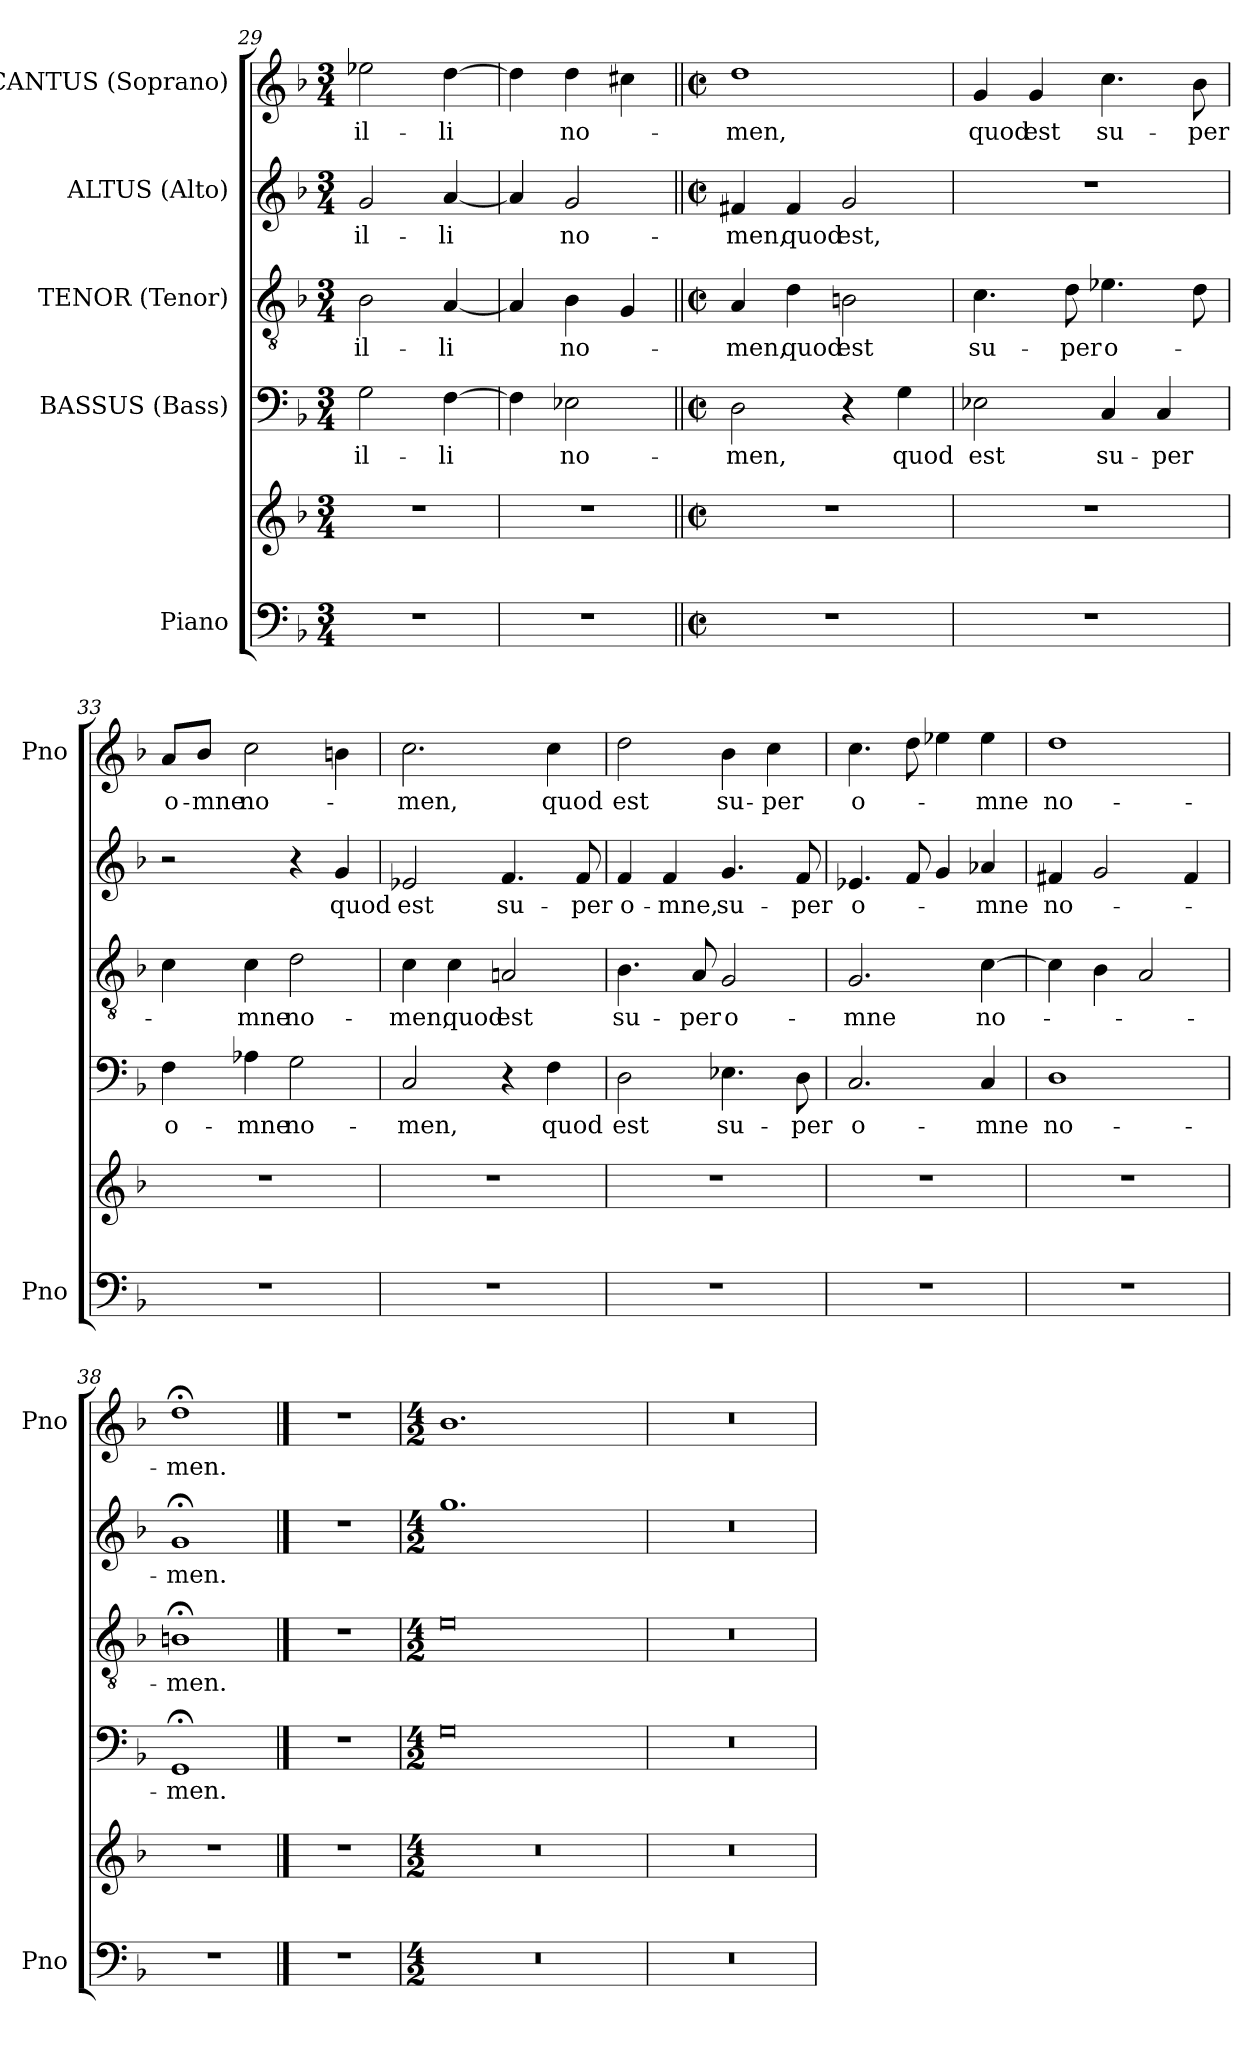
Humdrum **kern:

**kern	**kern	**kern	**text	**kern	**text	**kern	**text	**kern	**text
*part5	*part5	*part4	*part4	*part3	*part3	*part2	*part2	*part1	*part1
*staff6	*staff5	*staff4	*staff4	*staff3	*staff3	*staff2	*staff2	*staff1	*staff1
*I"Piano	*	*I"BASSUS (Bass)	*	*I"TENOR (Tenor)	*	*I"ALTUS (Alto)	*	*I"CANTUS (Soprano)	*
*I'Pno	*	*	*	*	*	*	*	*I'Pno	*
*clefF4	*clefG2	*clefF4	*	*clefGv2	*	*clefG2	*	*clefG2	*
*k[b-]	*k[b-]	*k[b-]	*	*k[b-]	*	*k[b-]	*	*k[b-]	*
*F:	*F:	*F:	*	*F:	*	*F:	*	*F:	*
*M3/4	*M3/4	*M3/4	*	*M3/4	*	*M3/4	*	*M3/4	*
=29	=29	=29	=29	=29	=29	=29	=29	=29	=29
2.r	2.r	2G\	il-	2B-\	il-	2g/	il-	2ee-X\	il-
.	.	[4F\	-li	[4A/	-li	[4a/	-li	[4dd\	-li
=30	=30	=30	=30	=30	=30	=30	=30	=30	=30
2.r	2.r	4F\]	.	4A/]	.	4a/]	.	4dd\]	.
.	.	2E-X\	no-	4B-\	no-	2g/	no-	4dd\	no-
.	.	.	.	4G/	.	.	.	4cc#X\	.
=31||	=31||	=31||	=31||	=31||	=31||	=31||	=31||	=31||	=31||
*M2/2	*M2/2	*M2/2	*	*M2/2	*	*M2/2	*	*M2/2	*
*met(c|)	*met(c|)	*met(c|)	*	*met(c|)	*	*met(c|)	*	*met(c|)	*
1r	1r	2D\	-men,	4A/	-men,	4f#X/	-men,	1dd	-men,
.	.	.	.	4d\	quod	4f#/	quod	.	.
.	.	4r	.	2Bn\	est	2g/	est,	.	.
.	.	4G\	quod	.	.	.	.	.	.
=32	=32	=32	=32	=32	=32	=32	=32	=32	=32
1r	1r	2E-X\	est	4.c\	su-	1r	.	4g/	quod
.	.	.	.	.	.	.	.	4g/	est
.	.	.	.	8d\	-per	.	.	.	.
.	.	4C/	su-	4.e-X\	o-	.	.	4.cc\	su-
.	.	4C/	-per	.	.	.	.	.	.
.	.	.	.	8d\	.	.	.	8b-\	-per
!!LO:LB:g=z
=33	=33	=33	=33	=33	=33	=33	=33	=33	=33
1r	1r	4F\	o-	4c\	-­	2r	.	8a/L	o-
.	.	.	.	.	.	.	.	8b-/J	-mne
.	.	4A-X\	-mne	4c\	mne	.	.	2cc\	no-
.	.	2G\	no-	2d\	no-	4r	.	.	.
.	.	.	.	.	.	4g/	quod	4bn\	.
=34	=34	=34	=34	=34	=34	=34	=34	=34	=34
1r	1r	2C/	-men,	4c\	-men,	2e-X/	est	2.cc\	-men,
.	.	.	.	4c\	quod	.	.	.	.
.	.	4r	.	2An/	est	4.f/	su-	.	.
.	.	4F\	quod	.	.	.	.	4cc\	quod
.	.	.	.	.	.	8f/	-per	.	.
=35	=35	=35	=35	=35	=35	=35	=35	=35	=35
1r	1r	2D\	est	4.B-\	su-	4f/	o-	2dd\	est
.	.	.	.	.	.	4f/	-mne,	.	.
.	.	.	.	8A/	-per	.	.	.	.
.	.	4.E-X\	su-	2G/	o-	4.g/	su-	4b-\	su-
.	.	.	.	.	.	.	.	4cc\	-per
.	.	8D\	-per	.	.	8f/	-per	.	.
=36	=36	=36	=36	=36	=36	=36	=36	=36	=36
1r	1r	2.C/	o-	2.G/	-mne	4.e-X/	o-	4.cc\	o-
.	.	.	.	.	.	8f/	.	8dd\	.
.	.	.	.	.	.	4g/	.	4ee-X\	.
.	.	4C/	-mne	[4c\	no-	4a-X/	-mne	4ee-\	-mne
=37	=37	=37	=37	=37	=37	=37	=37	=37	=37
1r	1r	1D	no-	4c\]	.	4f#X/	no-	1dd	no-
.	.	.	.	4B-\	.	2g/	.	.	.
.	.	.	.	2A/	.	.	.	.	.
.	.	.	.	.	.	4f#/	.	.	.
=38	=38	=38	=38	=38	=38	=38	=38	=38	=38
1r	1r	1GG;<	-men.	1Bn;<	-men.	1g;<	-men.	1dd;<	-men.
!!LO:PB:g=z
==39	==39	==39	==39	==39	==39	==39	==39	==39	==39
1r	1r	1r	.	1r	.	1r	.	1r	.
=40	=40	=40	=40	=40	=40	=40	=40	=40	=40
*M4/2	*M4/2	*M4/2	*	*M4/2	*	*M4/2	*	*M4/2	*
0r	0r	0G	.	0e	.	1.gg	.	1.b-	.
.	.	.	.	.	.	2ryy	.	2ryy	.
=41	=41	=41	=41	=41	=41	=41	=41	=41	=41
0r	0r	0r	.	0r	.	0r	.	0r	.
=	=	=	=	=	=	=	=	=	=
*-	*-	*-	*-	*-	*-	*-	*-	*-	*-
